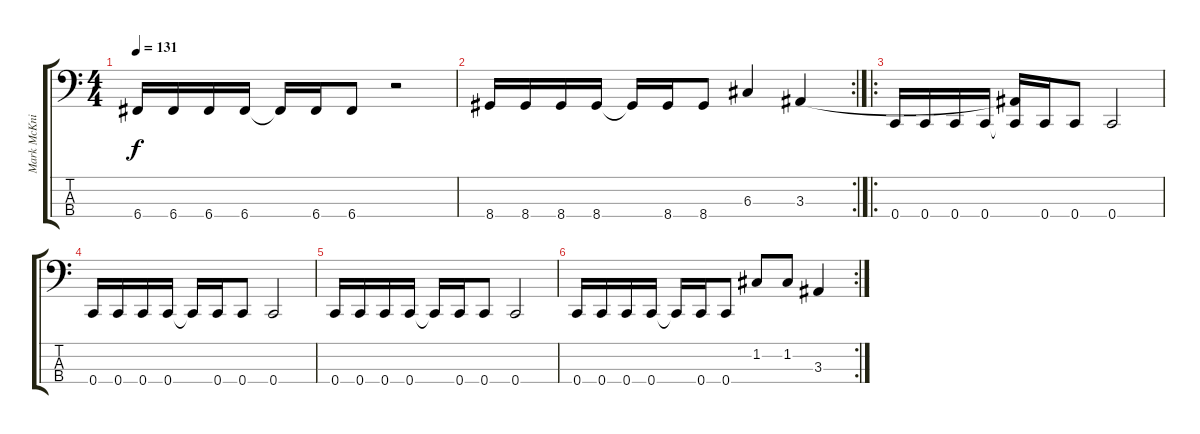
\track ("Mark McKnight" "Mark McKni") {instrument electricbasspick}
\staff {score tabs}
\tuning (F2 C2 G1 C1) {hide}
\ts (4 4)
\tempo 131
\clef f4
\ks c
6.4.16{dy f} 6.4.16 6.4.16 6.4.16 6.4{t}.16 6.4.16 6.4.8 r.2 |
\rc 2
8.4.16 8.4.16 8.4.16 8.4.16 8.4{t}.16 8.4.16 8.4.8 6.3.4 3.3.4 |
\ro
0.4.16 0.4.16 0.4.16 0.4.16 (3.3{t} 0.4{t}).16 0.4.16 0.4.8 0.4.2 |
0.4.16 0.4.16 0.4.16 0.4.16 0.4{t}.16 0.4.16 0.4.8 0.4.2 |
0.4.16 0.4.16 0.4.16 0.4.16 0.4{t}.16 0.4.16 0.4.8 0.4.2 |
\rc 2
0.4.16 0.4.16 0.4.16 0.4.16 0.4{t}.16 0.4.16 0.4.8 1.2.8 1.2.8 3.3.4
